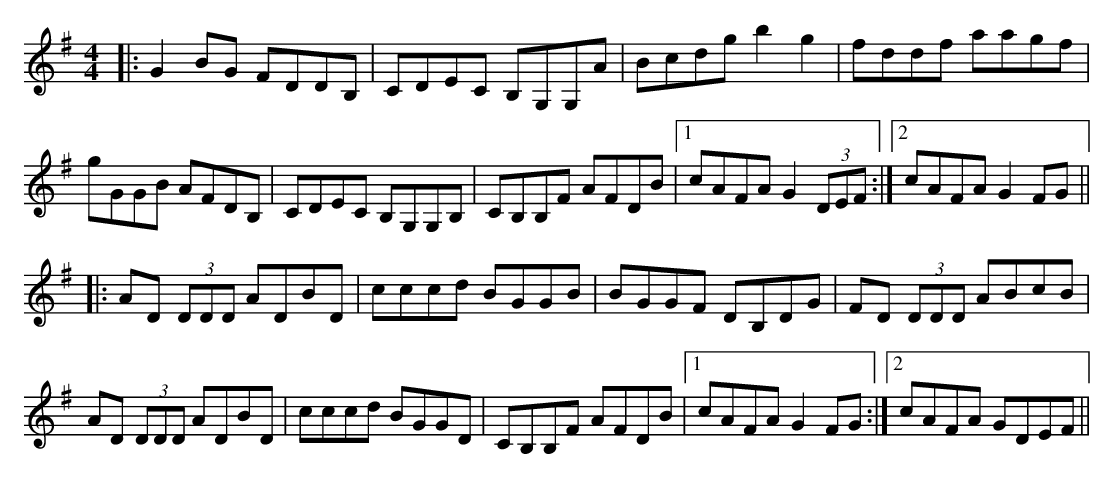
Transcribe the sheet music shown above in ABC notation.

X:1
M:4/4
K:G
|:G2BG FDDB,|CDEC B,G,G,A|Bcdg b2g2|fddf aagf|
gGGB AFDB,|CDEC B,G,G,B,|CB,B,F AFDB|1 cAFA G2 (3DEF:|2 cAFA G2FG||
|:AD (3DDD ADBD|cccd BGGb,|BGGF DB,DG|FD (3DDD ABcB|
AD (3DDD ADBD|cccd BGGD|CB,B,F AFDB|1 cAFA G2FG:|2 cAFA GDEF||
